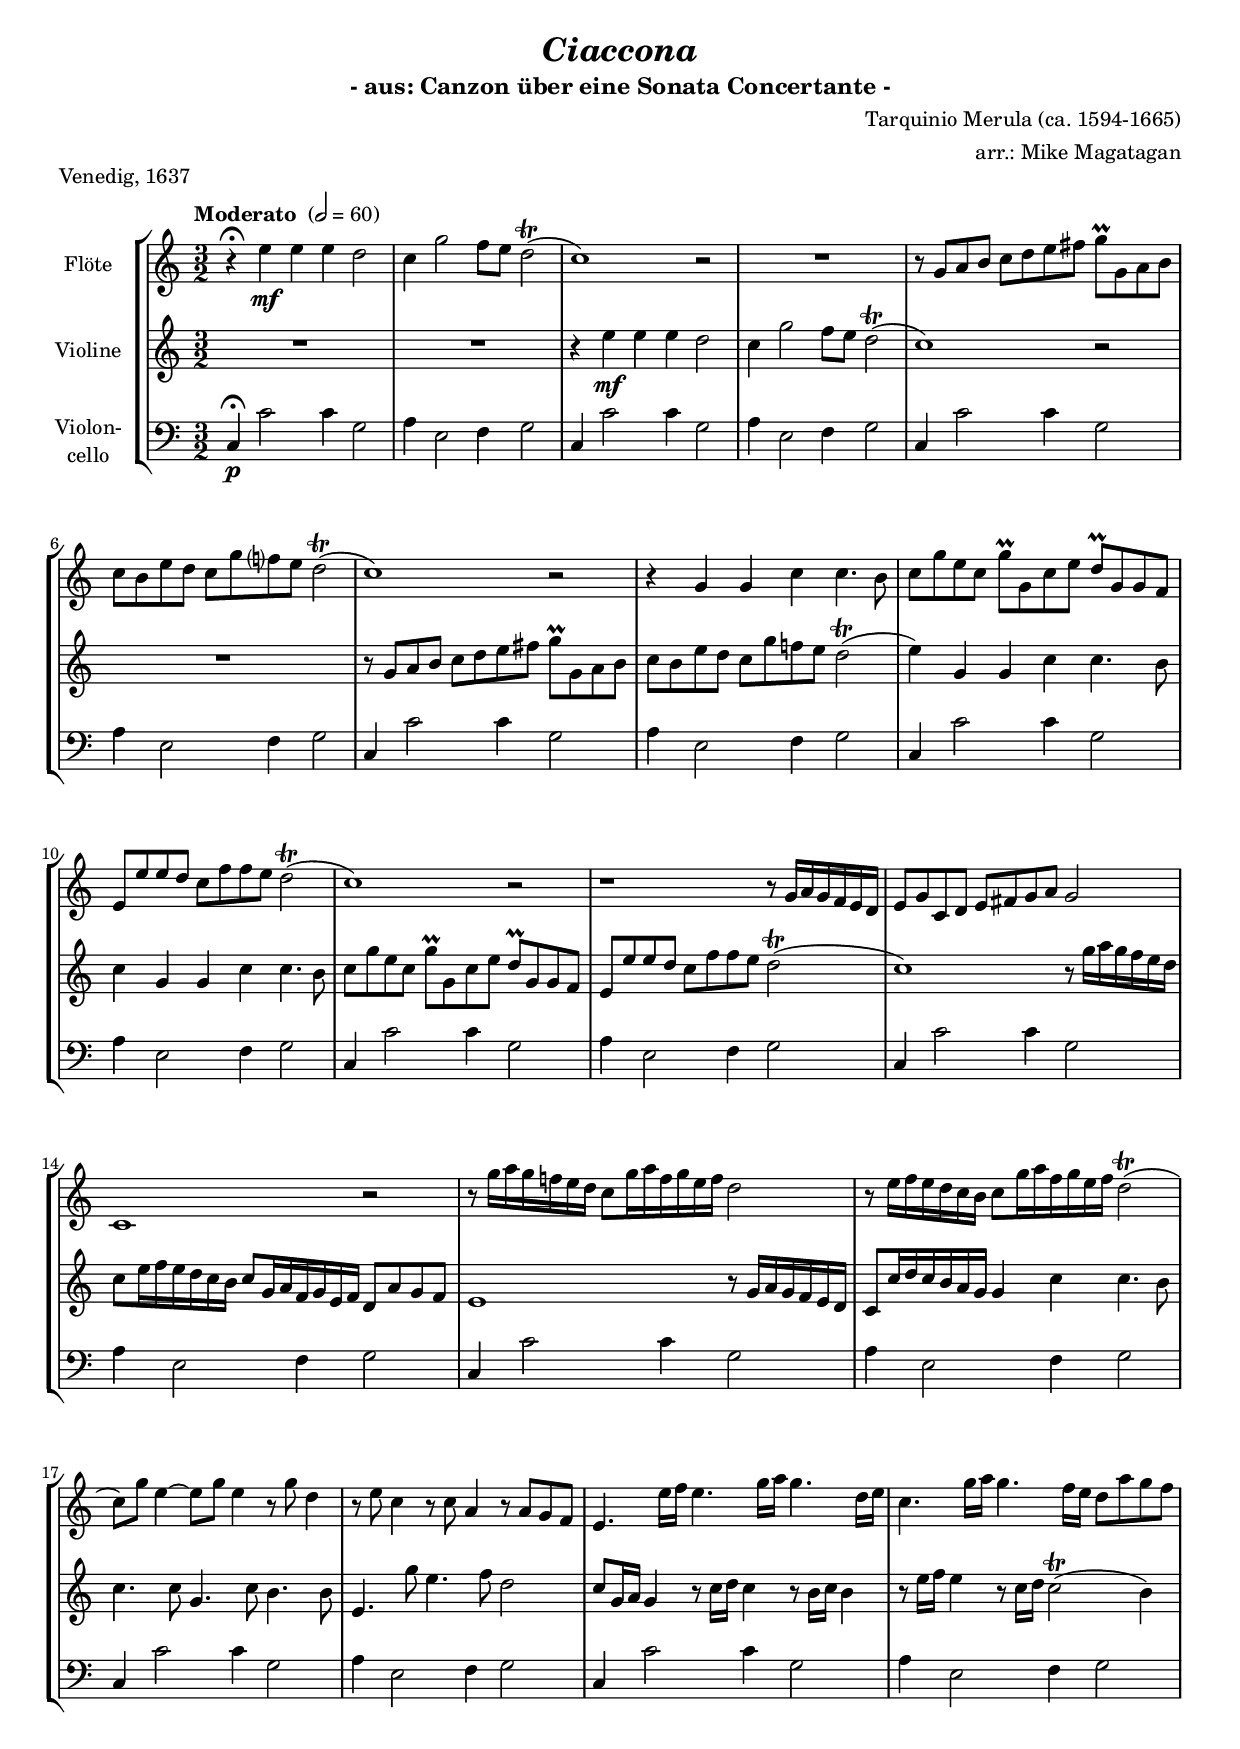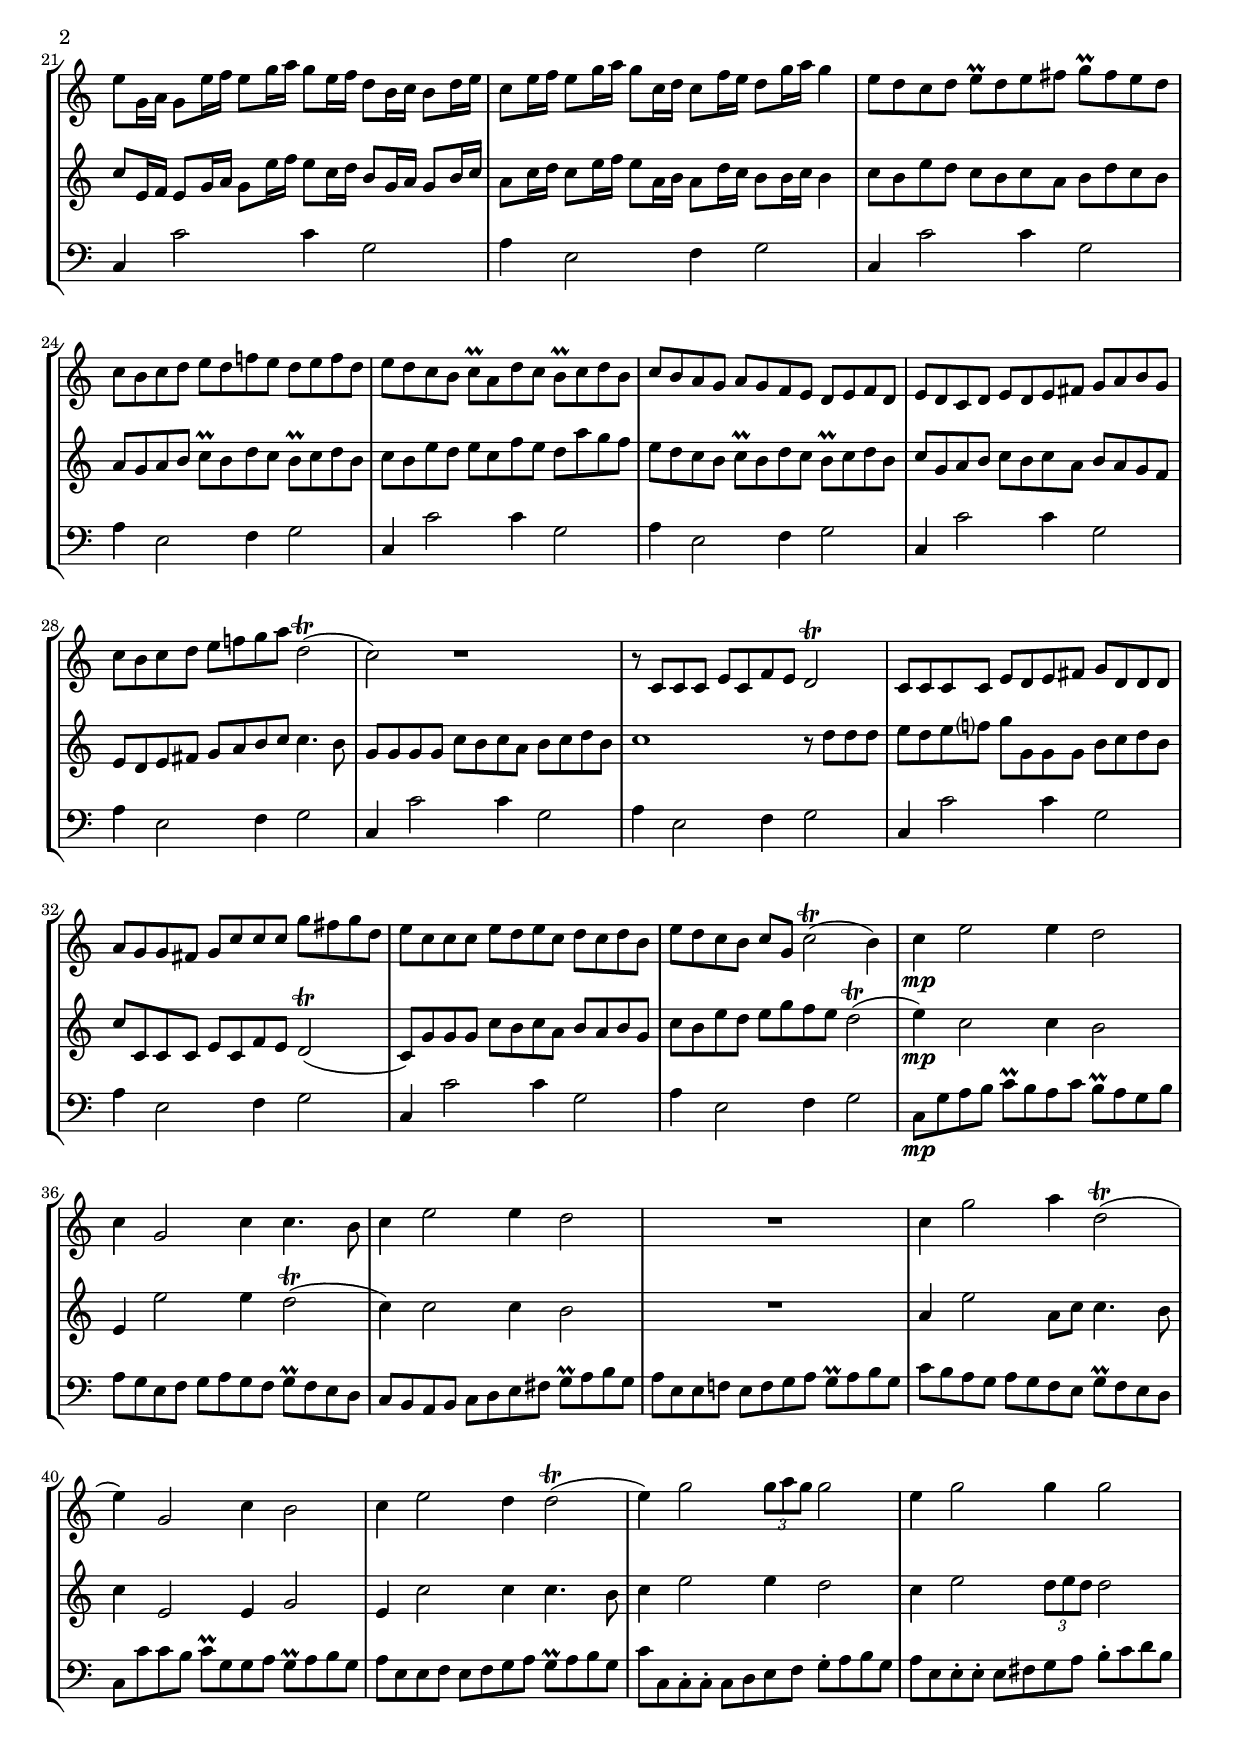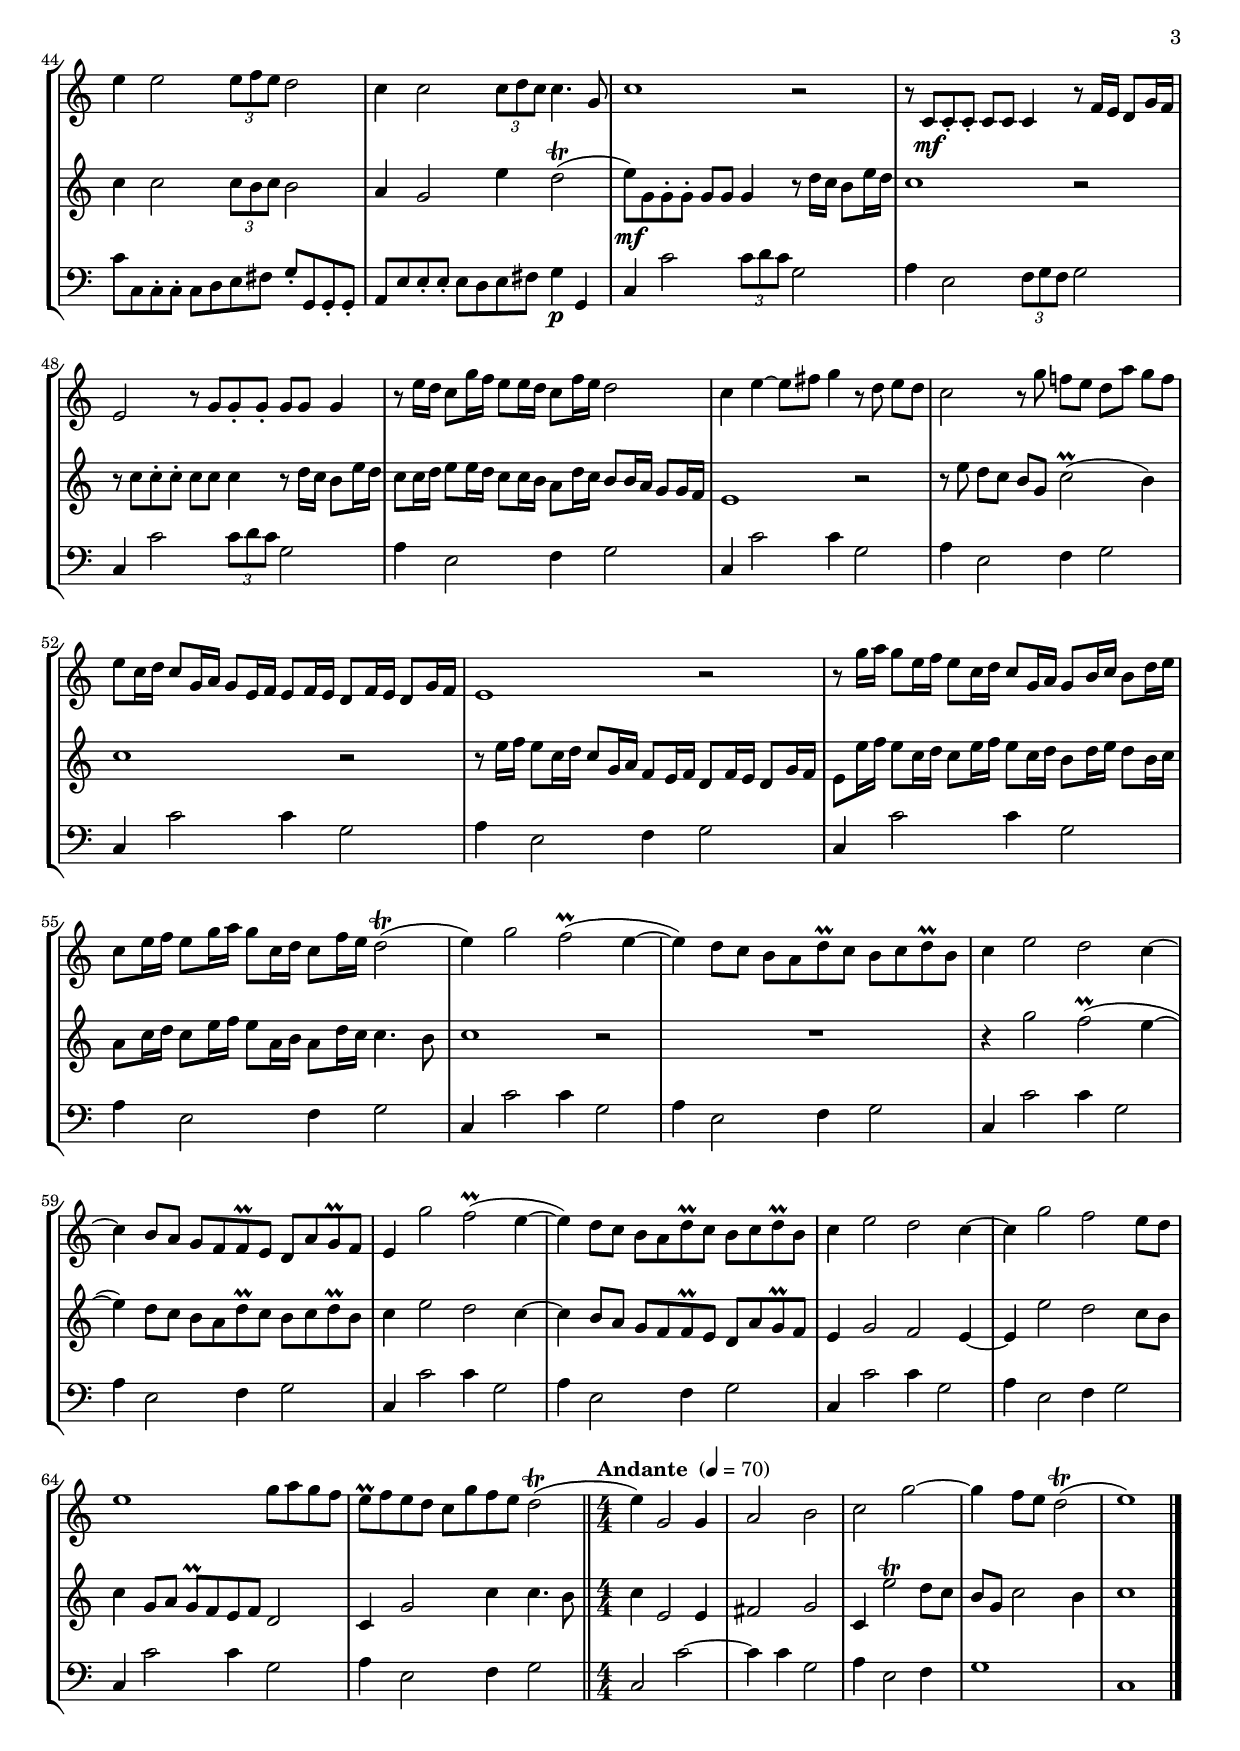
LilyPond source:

\version "2.18.2"
\include "deutsch.ly"
  
#(set-global-staff-size 18)

\header {
  title     = \markup \bold \italic "Ciaccona"
  subtitle  = "- aus: Canzon über eine Sonata Concertante -"
  composer  = "Tarquinio Merula (ca. 1594-1665)"
  arranger  = "arr.: Mike Magatagan"
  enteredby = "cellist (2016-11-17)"
  piece     = "Venedig, 1637"
}

voiceconsts = {
  \key g \major
  \time 3/2
  \numericTimeSignature
  \compressFullBarRests
  \set Timing.beamExceptions = #'()
  \set Timing.baseMoment     = #(ly:make-moment 1 2)
  \set Timing.beatStructure  = #'(1 1 1)
  \tempo "Moderato " 2=60
}

%minstr = "harpsichord"
mifl = "flute"
mist = "string ensemble 1"
%minstr = "accordion"
miba = "bassoon"
milo = "drawbar organ"

andante = { \bar "||" \tempo "Andante " 4=70 \time 4/4 }

va = \relative c'' {
  \voiceconsts
  \clef "treble"

  r4\fermata h\mf h h a2
  g4 d'2 c8 h a2(\trill
  g1) r2
  R1.
  r8 d e fis g a h cis d\prall d, e fis

  g fis h a g d' c? h a2(\trill
  g1) r2
  r4 d d g g4. fis8
  g d' h g d'\prall d, g h a\prall d, d c

  h h' h a g c c h a2(\trill
  g1) r2
  r1 r8 d16 e d c h a
  h8 d g, a h cis d e d2
  g,1 r2

  r8 d''16 e d c! h a g8 d'16 e c d h c a2
  r8 h16 c h a g fis g8 d'16 e c d h c a2(\trill

  g8) d' h4~ h8 d h4 r8 d a4
  r8 h g4 r8 g e4 r8 e d c
  h4. h'16 c h4. d16 e d4. a16 h
  g4. d'16 e d4. c16 h a8 e' d c

  \set Timing.beamExceptions = #'()
  \set Timing.baseMoment     = #(ly:make-moment 1 4)
  \set Timing.beatStructure  = #'(1 1 1 1 1 1)
  h d,16 e d8 h'16 c h8 d16 e d8 h16 c a8 fis16 g fis8 a16 h
  g8 h16 c h8 d16 e d8 g,16 a g8 c16 h a8 d16 e d4


  \set Timing.beamExceptions = #'()
  \set Timing.baseMoment     = #(ly:make-moment 1 2)
  \set Timing.beatStructure  = #'(1 1 1)
  h8 a g a h\prall a h cis d\prall cis h a
  g fis g a h a c! h a h c a
  h a g fis g\prall e a g fis\prall g a fis

  g fis e d e d c h a h c a
  h a g a h a h cis d e fis d
  g fis g a h c! d e a,2(\trill

  g) r1
  r8 g, g g h g c h a2\trill
  g8 g g g h a h cis d a a a

  e' d d cis d g g g d' cis d a
  h g g g h a h g a g a fis
  h a g fis g d g2(\trill fis4)

  g\mp h2 h4 a2
  g4 d2 g4 g4. fis8
  g4 h2 h4 a2
  R1.
  g4 d'2 e4 a,2(\trill
  h4) d,2 g4 fis2

  g4 h2 a4 a2(\trill
  h4) d2 \times 2/3 { d8 e d } d2
  h4 d2 d4 d2
  h4 h2 \times 2/3 { h8 c h } a2
  g4 g2 \times 2/3 { g8 a g } g4. d8
  g1 r2

  r8 g,\mf g-. g-. g g g4 r8 c16[ h] a8 d16 c
  h2 r8 d d-. d-. d d d4
  r8 h'16 a g8 d'16 c h8 h16 a g8 c16 h a2

  g4 h~ h8 cis d4 r8 a h a
  g2 r8 d' c! h a e' d c

  \set Timing.beamExceptions = #'()
  \set Timing.baseMoment     = #(ly:make-moment 1 4)
  \set Timing.beatStructure  = #'(1 1 1 1 1 1)  
  h g16 a g8 d16 e d8 h16 c h8 c16 h a8 c16 h a8 d16 c
  h1 r2

  r8 d'16 e d8 h16 c h8 g16 a g8 d16 e d8 fis16 g fis8 a16 h
  g8 h16 c h8 d16 e d8 g,16 a g8 c16 h a2(\trill
  \set Timing.beamExceptions = #'()
  \set Timing.baseMoment     = #(ly:make-moment 1 2)
  \set Timing.beatStructure  = #'(1 1 1)
  h4) d2 c\prall( h4~
  h) a8 g fis e a\prall g fis g a\prall fis
  g4 h2 a g4~
  g fis8 e d c c\prall h a e' d\prall c

  h4 d'2 c\prall( h4~
  h) a8 g fis e a\prall g fis g a\prall fis
  g4 h2 a g4~
  g d'2 c h8 a
  h1 d8 e d c

  h\prall c h a g d' c h a2(\trill \andante
  h4) d,2 d4
  e2 fis
  g d'~
  d4 c8 h a2(\trill
  h1) \bar "|."
}

vb = \relative c'' {
  \voiceconsts
  \clef "treble"

  R1.*2
  r4 h\mf h h a2
  g4 d'2 c8 h a2(\trill
  g1) r2
  R1.
  r8 d e fis g a h cis d\prall d, e fis

  g fis h a g d' c! h a2(\trill
  h4) d, d g g4. fis8
  g4 d d g g4. fis8

  g d' h g d'\prall d, g h a\prall d, d c
  h h' h a g c c h a2(\trill
  g1) r8 d'16 e d c h a

  g8 h16 c h a g fis g8 d16 e c d h c a8 e' d c
  h1 r8 d16 e d c h a
  g8 g'16 a g fis e d d4 g g4. fis8

  g4. g8 d4. g8 fis4. fis8
  h,4. d'8 h4. c8 a2
  g8 d16 e d4 r8 g16 a g4 r8 fis16 g fis4
  r8 h16 c h4 r8 g16 a g2(\trill fis4)

  \set Timing.beamExceptions = #'()
  \set Timing.baseMoment     = #(ly:make-moment 1 4)
  \set Timing.beatStructure  = #'(1 1 1 1 1 1)  
  g8 h,16 c h8 d16 e d8 h'16 c h8 g16 a fis8 d16 e d8 fis16 g
  e8 g16 a g8 h16 c h8 e,16 fis e8 a16 g fis8 fis16 g fis4


  \set Timing.beamExceptions = #'()
  \set Timing.baseMoment     = #(ly:make-moment 1 2)
  \set Timing.beatStructure  = #'(1 1 1)  
  g8 fis h a g fis g e fis a g fis
  e d e fis g\prall fis a g fis\prall g a fis
  g fis h a h g c h a e' d c

  h a g fis g\prall fis a g fis\prall g a fis
  g d e fis g fis g e fis e d c
  h a h cis d e fis g g4. fis8

  d d d d g fis g e fis g a fis
  g1 r8 a a a
  h a h c? d d, d d fis g a fis

  g g, g g h g c h a2(\trill
  g8) d' d d g fis g e fis e fis d

  g fis h a h d c h a2(\trill
  h4)\mp g2 g4 fis2
  h,4 h'2 h4 a2(\trill
  g4) g2 g4 fis2
  R1.

  e4 h'2 e,8 g g4. fis8
  g4 h,2 h4 d2
  h4 g'2 g4 g4. fis8
  g4 h2 h4 a2
  g4 h2 \times 2/3 { a8 h a } a2
  g4 g2 \times 2/3 { g8 fis g } fis2

  e4 d2 h'4 a2(\trill h8)\mf d, d-. d-. d d d4 r8 a'16[ g] fis8 h16 a
  g1 r2
  r8 g g-. g-. g g g4 r8 a16[ g] fis8 h16 a

  \set Timing.beamExceptions = #'()
  \set Timing.baseMoment     = #(ly:make-moment 1 4)
  \set Timing.beatStructure  = #'(1 1 1 1 1 1)  
  g8 g16 a h8 h16 a g8 g16 fis e8 a16 g fis8 fis16 e d8 d16 c
  h1 r2
  r8 h' a g fis d g2(\prall fis4)
  g1 r2

  r8 h16 c h8 g16 a g8 d16 e c8 h16 c a8 c16 h a8 d16 c
  h8 h'16 c h8 g16 a g8 h16 c h8 g16 a fis8 a16 h a8 fis16 g

  e8 g16 a g8 h16 c h8 e,16 fis e8 a16 g g4. fis8
  \set Timing.beamExceptions = #'()
  \set Timing.baseMoment     = #(ly:make-moment 1 2)
  \set Timing.beatStructure  = #'(1 1 1)  
  g1 r2
  R1.
  r4 d'2 c(\prall h4~

  h) a8 g fis e a\prall g fis g a\prall fis
  g4 h2 a g4~
  g fis8 e d c c\prall h a e' d\prall c
  h4 d2 c h4~

  h h'2 a g8 fis
  g4 d8 e d\prall c h c a2
  g4 d'2 g4 g4. fis8 \andante
  g4 h,2 h4
  cis2 d
  g,4 h'2\trill a8 g
  fis d g2 fis4
  g1 \bar "|."
}

vc = \relative c {
  \voiceconsts
  \clef "bass"

  g4\fermata\p g'2 g4 d2
  e4 h2 c4 d2
  \repeat unfold 16 {
    g,4 g'2 g4 d2
    e4 h2 c4 d2
  }

  g,8\mp d' e fis g\prall fis e g fis\prall e d fis
  e d h c d e d c d\prall c h a

  g fis e fis g a h cis d\prall e fis d
  e h h c! h c d e d\prall e fis d
  g fis e d e d c h d\prall c h a

  g g' g fis g\prall d d e d\prall e fis d
  e h h c h c d e d\prall e fis d
  g g, g-. g-. g a h c d-. e fis d

  e h h-. h-. h cis d e fis-. g a fis
  g g, g-. g-. g a h cis d-. d, d-. d-.
  e h' h-. h-. h a h cis d4\p d,
  g g'2 \times 2/3 { g8 a g } d2

  e4 h2 \times 2/3 { c8 d c } d2
  g,4 g'2 \times 2/3 { g8 a g } d2
  \repeat unfold 8 {
    e4 h2 c4 d2
    g,4 g'2 g4 d2
  }
  e4 h2 c4 d2 \andante
  g, g'~
  g4 g d2
  e4 h2 c4
  d1
  g, \bar "|."
}


music = \new StaffGroup <<
      \new Staff {
	\set Staff.midiInstrument = \mifl
	\set Staff.instrumentName = \markup \center-column { "Flöte" }
	\transpose g c' { \va }
      }

      \new Staff {
	\set Staff.midiInstrument = \mist
	\set Staff.instrumentName = \markup \center-column { "Violine" }
	\transpose g c' { \vb }
      }

      \new Staff {
	\set Staff.midiInstrument = \miba
	\set Staff.instrumentName = \markup \center-column { "Violon-" "cello" }
	\transpose g c' { \vc }
      }
>>

\book {
  \score {
    \music
    \layout {}
  }

  \score {
    \unfoldRepeats \music

    \midi {
      \context {
        \Score
      }
    }
  }
}
